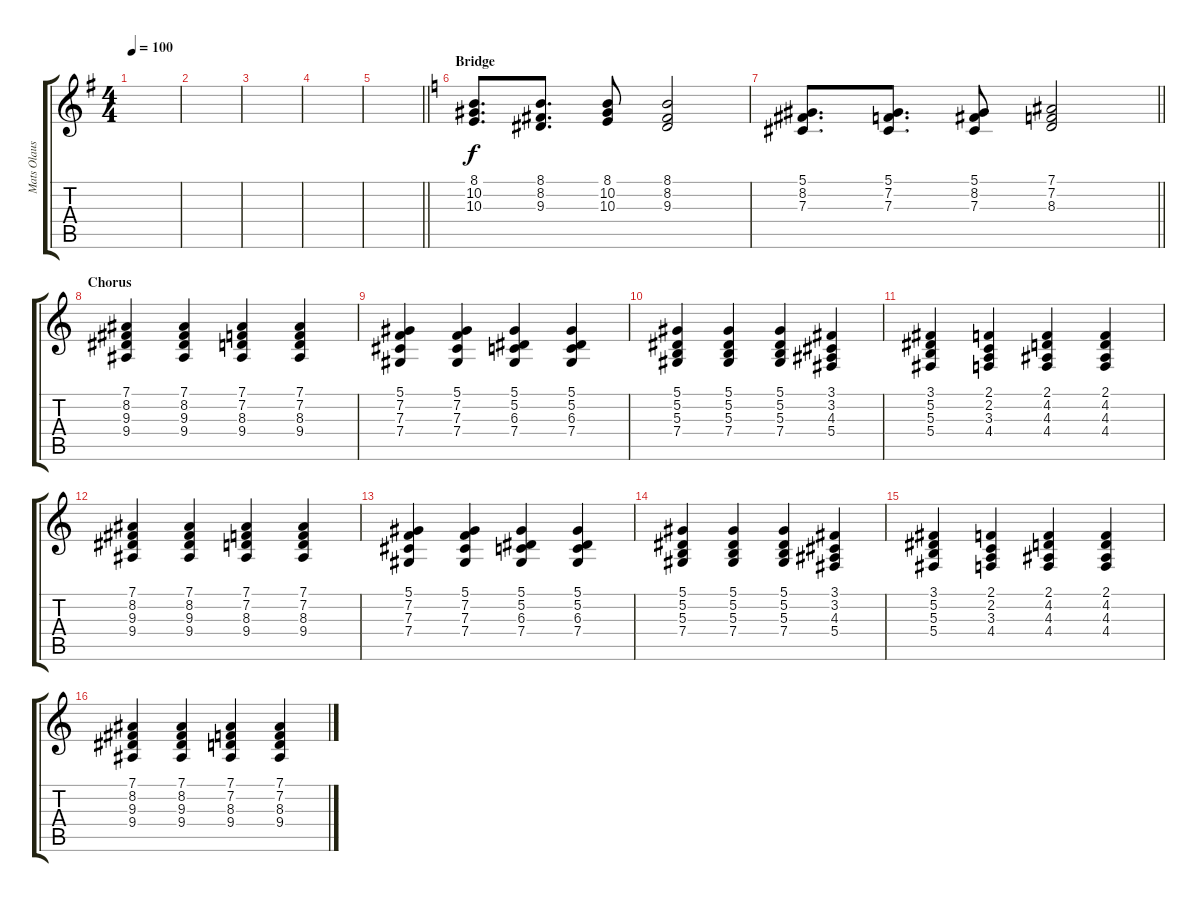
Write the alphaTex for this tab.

\track ("Mats Olausson" "Mats Olaus") {instrument acousticgrandpiano}
\staff {score tabs}
\tuning (Eb4 Bb3 Gb3 Db3 Ab2 Eb2) {hide}
\ts (4 4)
\tempo 100
\clef g2
\ks eminor
|
|
|
|
\barLineRight lightlight
|
\section ("" "Bridge")
\ks c
(8.1 10.2 10.3).8{d} (8.1 8.2 9.3).8{d} (8.1 10.2 10.3).8 (8.1 8.2 9.3).2 |
\barLineRight lightlight
(5.1 8.2 7.3).8{d} (5.1 7.2 7.3).8{d} (5.1 8.2 7.3).8 (7.1 7.2 8.3).2 |
\section ("" "Chorus")
(7.1 8.2 9.3 9.4).4 (7.1 8.2 9.3 9.4).4 (7.1 7.2 8.3 9.4).4 (7.1 7.2 8.3 9.4).4 |
(5.1 7.2 7.3 7.4).4 (5.1 7.2 7.3 7.4).4 (5.1 5.2 6.3 7.4).4 (5.1 5.2 6.3 7.4).4 |
(5.1 5.2 5.3 7.4).4 (5.1 5.2 5.3 7.4).4 (5.1 5.2 5.3 7.4).4 (3.1 3.2 4.3 5.4).4 |
(3.1 5.2 5.3 5.4).4 (2.1 2.2 3.3 4.4).4 (2.1 4.2 4.3 4.4).4 (2.1 4.2 4.3 4.4).4 |
(7.1 8.2 9.3 9.4).4 (7.1 8.2 9.3 9.4).4 (7.1 7.2 8.3 9.4).4 (7.1 7.2 8.3 9.4).4 |
(5.1 7.2 7.3 7.4).4 (5.1 7.2 7.3 7.4).4 (5.1 5.2 6.3 7.4).4 (5.1 5.2 6.3 7.4).4 |
(5.1 5.2 5.3 7.4).4 (5.1 5.2 5.3 7.4).4 (5.1 5.2 5.3 7.4).4 (3.1 3.2 4.3 5.4).4 |
(3.1 5.2 5.3 5.4).4 (2.1 2.2 3.3 4.4).4 (2.1 4.2 4.3 4.4).4 (2.1 4.2 4.3 4.4).4 |
(7.1 8.2 9.3 9.4).4 (7.1 8.2 9.3 9.4).4 (7.1 7.2 8.3 9.4).4 (7.1 7.2 8.3 9.4).4
